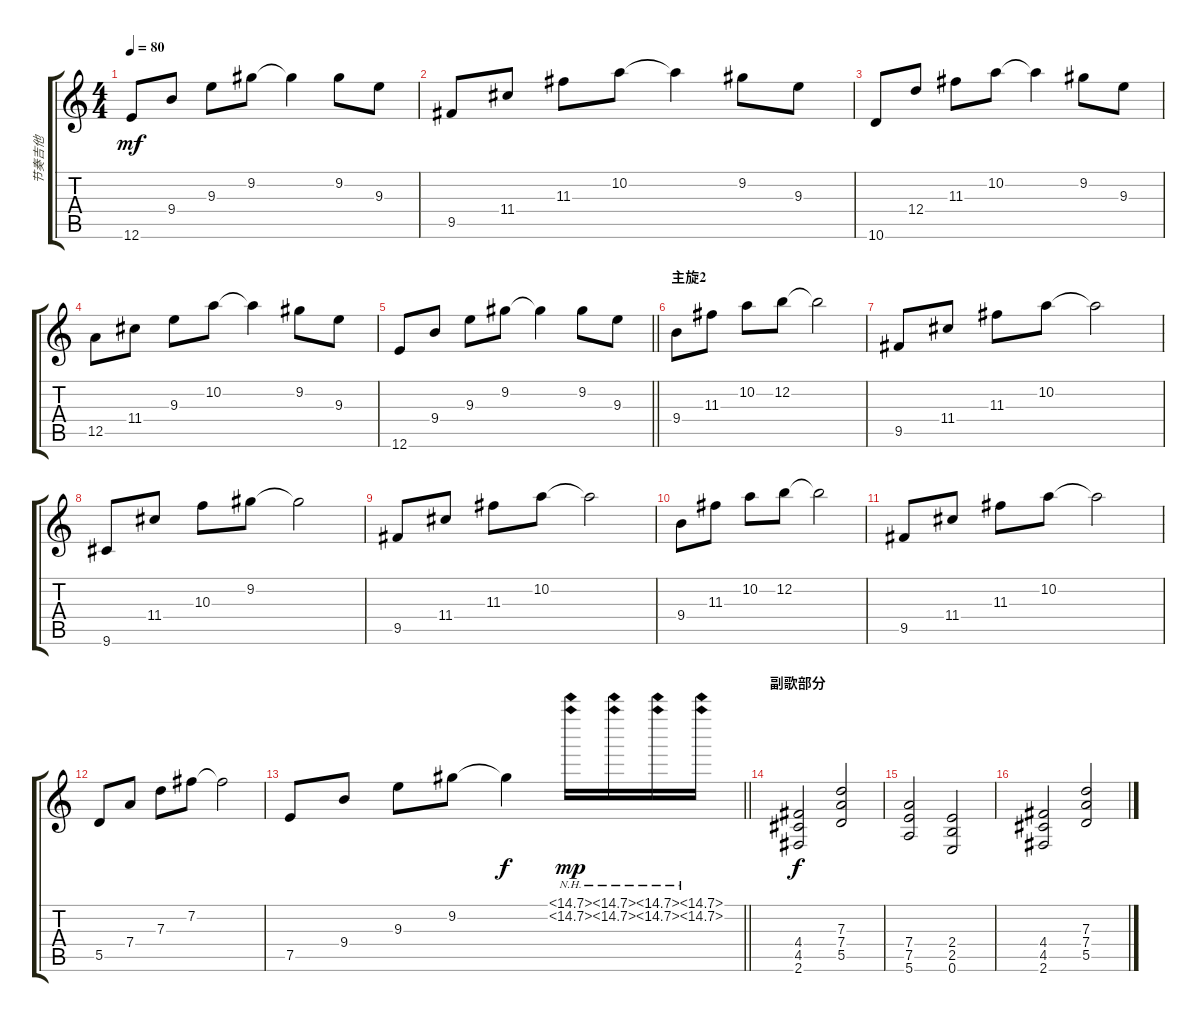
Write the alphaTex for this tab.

\track ("节奏吉他" "节奏吉他") {instrument distortionguitar}
\staff {score tabs}
\tuning (E4 B3 G3 D3 A2 E2) {hide}
\ts (4 4)
\tempo 80
\clef g2
\ks c
12.6.8{dy mf} 9.4.8 9.3.8 9.2.8 9.2{t}.4 9.2.8 9.3.8 |
9.5.8{instrument acousticguitarsteel} 11.4.8 11.3.8 10.2.8 10.2{t}.4 9.2.8 9.3.8 |
10.6.8 12.4.8 11.3.8 10.2.8 10.2{t}.4 9.2.8 9.3.8 |
12.5.8 11.4.8 9.3.8 10.2.8 10.2{t}.4 9.2.8 9.3.8 |
\barLineRight lightlight
12.6.8 9.4.8 9.3.8 9.2.8 9.2{t}.4 9.2.8 9.3.8 |
\section ("" "主旋2")
9.4.8 11.3.8 10.2.8 12.2.8 12.2{t}.2 |
9.5.8 11.4.8 11.3.8 10.2.8 10.2{t}.2 |
9.6.8 11.4.8 10.3.8 9.2.8 9.2{t}.2 |
9.5.8 11.4.8 11.3.8 10.2.8 10.2{t}.2 |
9.4.8 11.3.8 10.2.8 12.2.8 12.2{t}.2 |
9.5.8 11.4.8 11.3.8 10.2.8 10.2{t}.2 |
5.5.8 7.4.8 7.3.8 7.2.8 7.2{t}.2 |
\barLineRight lightlight
7.5.8 9.4.8 9.3.8 9.2.8 9.2{t}.4{dy f} (14.1{nh} 14.2{nh}).16{dy mp instrument distortionguitar} (14.1{nh} 14.2{nh}).16 (14.1{nh} 14.2{nh}).16 (14.1{nh} 14.2{nh}).16 |
\section ("" "副歌部分")
(4.4 4.5 2.6).2{dy f instrument distortionguitar} (7.3 7.4 5.5).2 |
(7.4 7.5 5.6).2 (2.4 2.5 0.6).2 |
(4.4 4.5 2.6).2 (7.3 7.4 5.5).2
